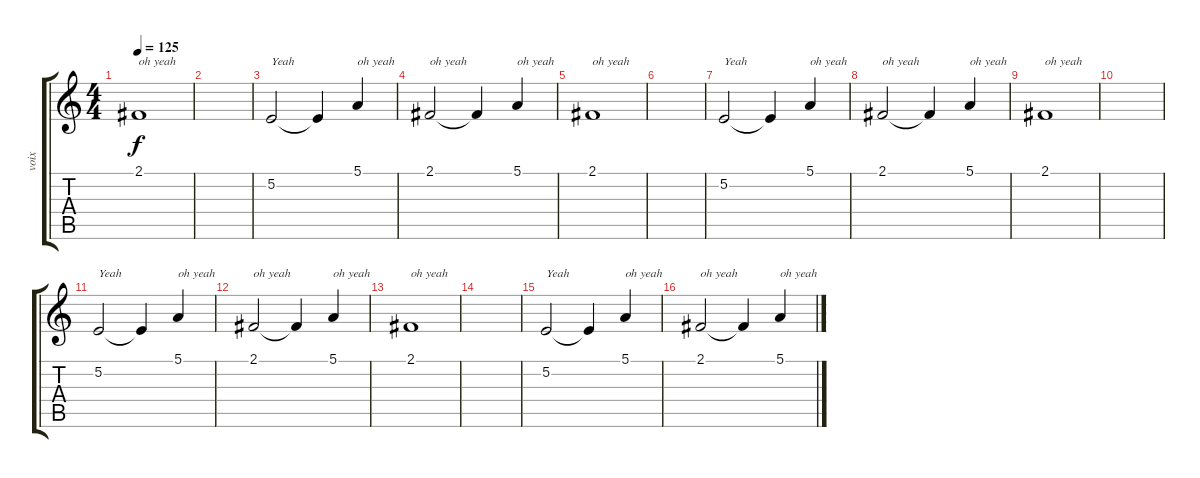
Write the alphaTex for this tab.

\track ("voix" "voix") {instrument oboe}
\staff {score tabs}
\tuning (E4 B3 G3 D3 A2 E2) {hide}
\ts (4 4)
\tempo 125
\clef g2
\ks c
2.1.1{txt "oh yeah" dy f} |
|
5.2.2{txt "Yeah"} 5.2{t}.4 5.1.4{txt "oh yeah"} |
2.1.2{txt "oh yeah"} 2.1{t}.4 5.1.4{txt "oh yeah"} |
2.1.1{txt "oh yeah"} |
|
5.2.2{txt "Yeah"} 5.2{t}.4 5.1.4{txt "oh yeah"} |
2.1.2{txt "oh yeah"} 2.1{t}.4 5.1.4{txt "oh yeah"} |
2.1.1{txt "oh yeah"} |
|
5.2.2{txt "Yeah"} 5.2{t}.4 5.1.4{txt "oh yeah"} |
2.1.2{txt "oh yeah"} 2.1{t}.4 5.1.4{txt "oh yeah"} |
2.1.1{txt "oh yeah"} |
|
5.2.2{txt "Yeah"} 5.2{t}.4 5.1.4{txt "oh yeah"} |
2.1.2{txt "oh yeah"} 2.1{t}.4 5.1.4{txt "oh yeah"}
